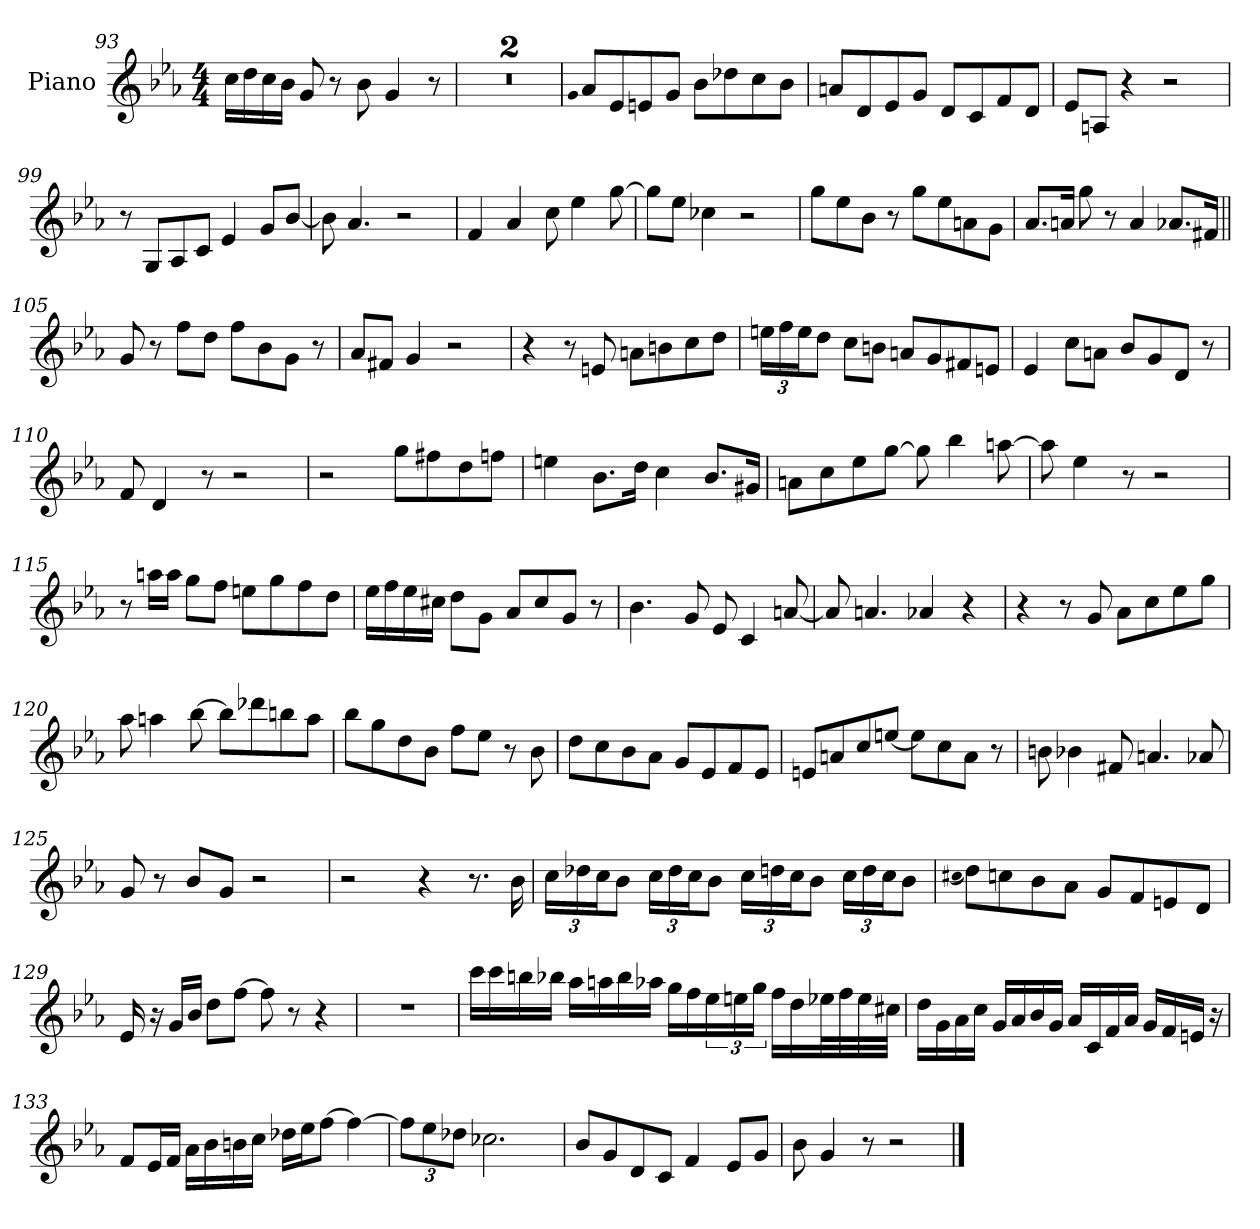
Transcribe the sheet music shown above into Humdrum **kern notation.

**kern
*part1
*staff1
*I"Piano
*I'Pno
*clefG2
*k[b-e-a-]
*E-:
*M4/4
=93
16cc\LL
16dd\
16cc\
16b-\JJ
8g/
8r
8b-\
4g/
8r
=94
1r
=95
1r
=96
qg
8a-/L
8e-/
8en/
8g/J
8b-\L
8dd-X\
8cc\
8b-\J
=97
8an/L
8d/
8e-/
8g/J
8d/L
8c/
8f/
8d/J
=98
8e-/L
8An/J
4r
2r
=99
8r
8G/L
8A-/
8c/J
4e-/
8g/L
[8b-/J
=100
8b-\]
4.a-/
2r
=101
4f/
4a-/
8cc\
4ee-\
[8gg\
=102
8gg\L]
8ee-\J
4cc-X\
2r
=103
8gg\L
8ee-\
8b-\J
8r
8gg\L
8ee-\
8an\
8g\J
=104
8.a-/L
16an/Jk
8gg\
8r
4a/
8.a-X/L
16f#X/Jk
=105||
8g/
8r
8ff\L
8dd\J
8ff\L
8b-\
8g\J
8r
=106
8a-/L
8f#X/J
4g/
2r
=107
4r
8r
8en/
8an\L
8bn\
8cc\
8dd\J
=108
24een\LL
24ff\
24ee\J
8dd\J
8cc\L
8bn\J
8an/L
8g/
8f#X/
8en/J
=109
4e-/
8cc\L
8an\J
8b-/L
8g/
8d/J
8r
=110
8f/
4d/
8r
2r
=111
2r
8gg\L
8ff#X\
8dd\
8ffn\J
=112
4een\
8.b-\L
16dd\Jk
4cc\
8.b-/L
16g#X/Jk
=113
8an\L
8cc\
8ee-\
[8gg\J
8gg\]
4bb-\
[8aan\
=114
8aa\]
4ee-\
8r
2r
=115
8r
16aan\LL
16aa\JJ
8gg\L
8ff\J
8een\L
8gg\
8ff\
8dd\J
=116
16ee-\LL
16ff\
16ee-\
16cc#X\JJ
8dd\L
8g\J
8a-/L
8cc#/
8g/J
8r
=117
4.b-\
8g/
8e-/
4c/
[8an/
=118
8a/]
4.an/
4a-X/
4r
=119
4r
8r
8g/
8a-\L
8cc\
8ee-\
8gg\J
=120
8aa-\
4aan\
[8bb-\
8bb-\L]
8ddd-X\
8bbn\
8aa\J
=121
8bb-\L
8gg\
8dd\
8b-\J
8ff\L
8ee-\J
8r
8b-\
=122
8dd\L
8cc\
8b-\
8a-\J
8g/L
8e-/
8f/
8e-/J
=123
8en/L
8an/
8cc/
[8een/J
8ee\L]
8cc\
8a\J
8r
=124
8bn\
4b-X\
8f#X/
4.an/
8a-X/
=125
8g/
8r
8b-/L
8g/J
2r
=126
2r
4r
8.r
16b-\
=127
24cc\LL
24dd-X\
24cc\J
8b-\J
24cc\LL
24dd-\
24cc\J
8b-\J
24cc\LL
24ddn\
24cc\J
8b-\J
24cc\LL
24dd\
24cc\J
8b-\J
=128
(qcc#X
8dd\L)
8ccn\
8b-\
8a-\J
8g/L
8f/
8en/
8d/J
=129
16e-/
16r
16g/LL
16b-/JJ
8dd\L
[8ff\J
8ff\]
8r
4r
=130
1r
=131
16ccc\LL
16ccc\
16bbn\
16bb-X\JJ
16aa-\LL
16aan\
16bb-\
16aa-X\JJ
16gg\LL
16ff\
24ee-\
24een\
24gg\JJ
16ff\LL
16dd\
32ee-X\L
32ff\
32ee-\
32cc#X\JJJ
=132
16dd\LL
16g\
16a-\
16cc\JJ
16g/LL
16a-/
16b-/
16g/JJ
16a-/LL
16c/
16f/
16a-/JJ
16g/LL
16f/
16en/JJ
16r
=133
8f/L
16e-/L
16f/JJ
16a-\LL
16b-\
16bn\
16cc\JJ
16dd-X\LL
16ee-\J
[8ff\J
4ff\_
=134
12ff\L]
12ee-\
12dd-X\J
2.cc-X\
=135
8b-/L
8g/
8d/
8c/J
4f/
8e-/L
8g/J
=136
8b-\
4g/
8r
2r
==
*-
